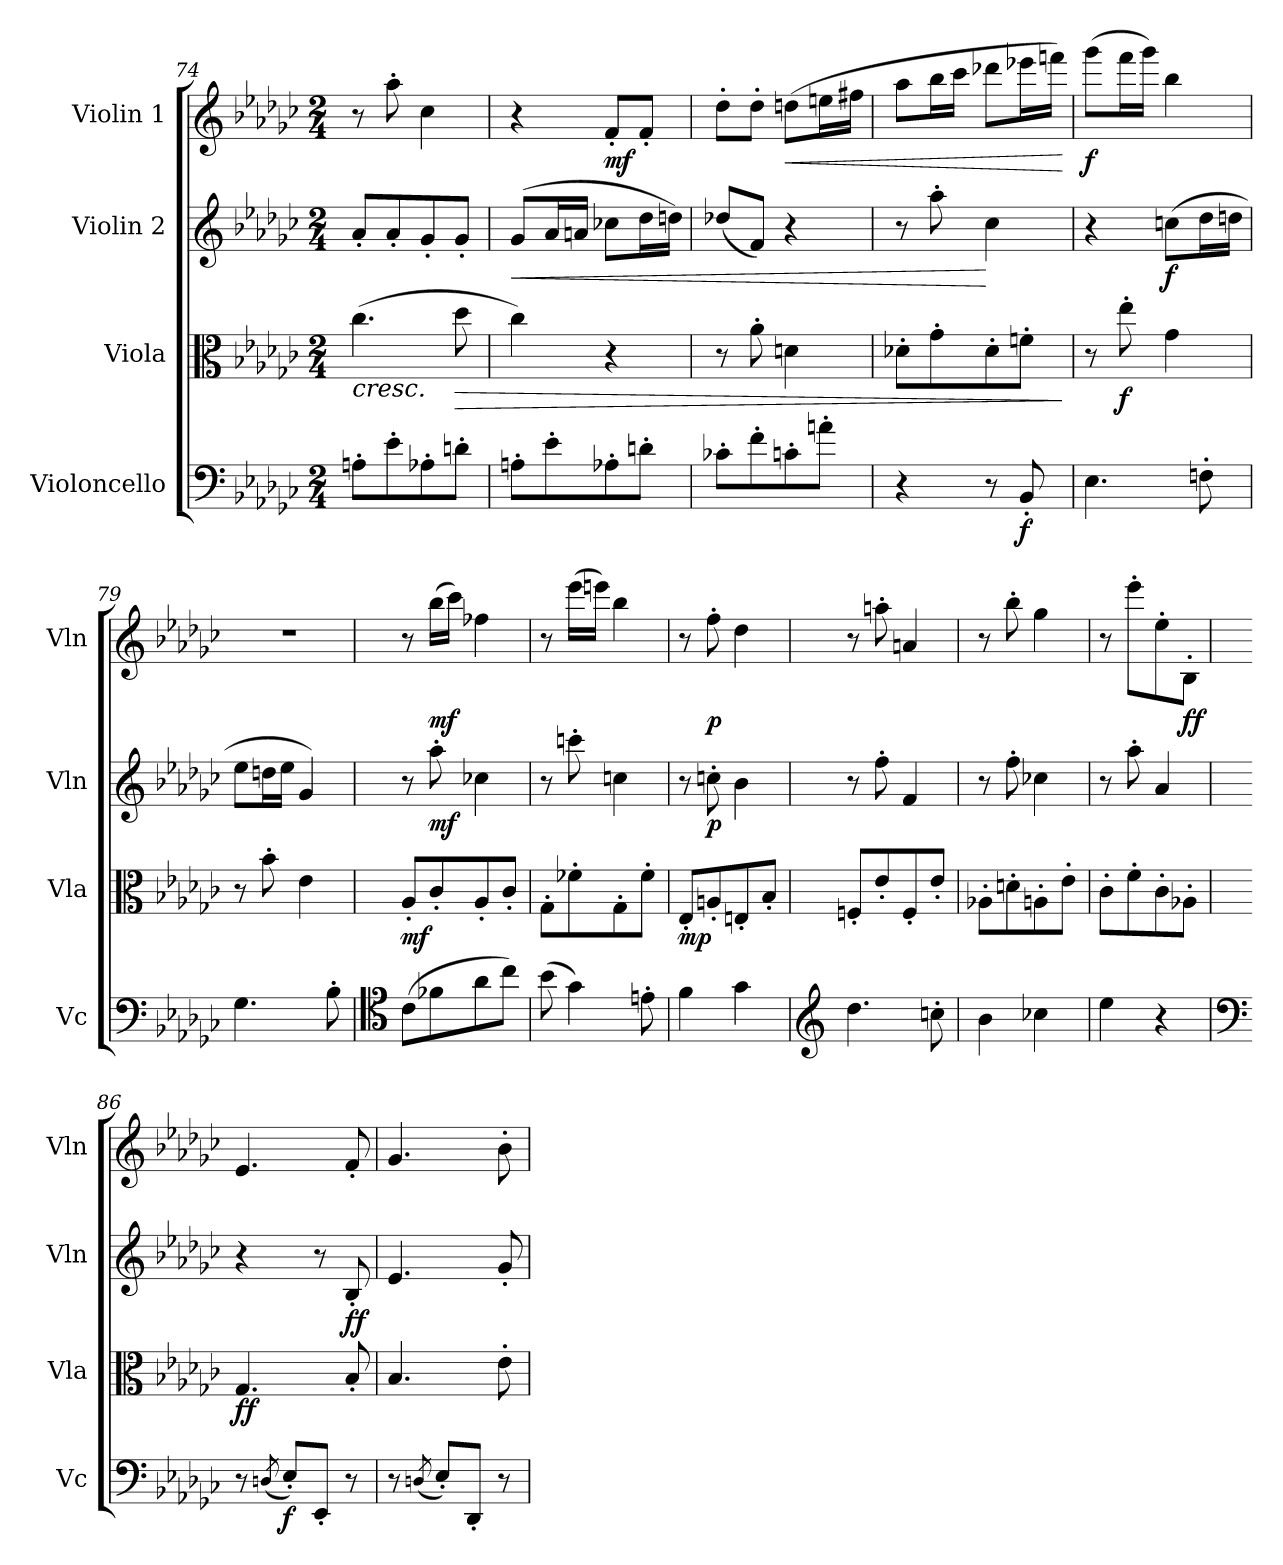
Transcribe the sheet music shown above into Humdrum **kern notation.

**kern	**dynam	**kern	**dynam	**kern	**dynam	**kern	**dynam
*part4	*part4	*part3	*part3	*part2	*part2	*part1	*part1
*staff4	*staff4	*staff3	*staff3	*staff2	*staff2	*staff1	*staff1
*I"Violoncello	*	*I"Viola	*	*I"Violin 2	*	*I"Violin 1	*
*I'Vc	*	*I'Vla	*	*I'Vln	*	*I'Vln	*
*clefF4	*	*clefC3	*	*clefG2	*	*clefG2	*
*k[b-e-a-d-g-c-]	*	*k[b-e-a-d-g-c-]	*	*k[b-e-a-d-g-c-]	*	*k[b-e-a-d-g-c-]	*
*M2/4	*	*M2/4	*	*M2/4	*	*M2/4	*
=74	=74	=74	=74	=74	=74	=74	=74
!	!	!	!LO:HP:b	!	!	!	!
8An'\L	.	(4.cc-\	<	8a-'/L	.	8r	.
8e-'\	.	.	.	8a-'/	.	8aa-'\	.
8A-X'\	.	.	.	8g-'/	.	4cc-\	.
!	!	!	!LO:HP:b	!	!	!	!
8dn'\J	.	8dd-\	>	8g-'/J	.	.	.
=75	=75	=75	=75	=75	=75	=75	=75
!	!	!	!	!	!LO:HP:b	!	!
8An'\L	.	4cc-\)	.	(8g-/L	<	4r	.
8e-'\	.	.	.	16a-/L	.	.	.
.	.	.	.	16an/JJ	.	.	.
!	!	!	!	!	!	!	!LO:DY:b
8A-X'\	.	4r	[	8cc-X\L	.	8f'/L	mf
8dn'\J	.	.	.	16dd-\L	.	8f'/J	.
.	.	.	.	16ddn\JJ)	.	.	.
=76	=76	=76	=76	=76	=76	=76	=76
8c-X'\L	.	8r	.	(8dd-X/L	.	8dd-'\L	.
8f'\	.	8a-'\	.	8f/J)	.	8dd-'\J	.
!	!	!	!	!	!	!	!LO:HP:b
8cn'\	.	4dn\	.	4r	.	(8ddn\L	<
8an'\J	.	.	.	.	.	16een\L	.
.	.	.	.	.	.	16ff#X\JJ	.
!!LO:LB:g=z
=77	=77	=77	=77	=77	=77	=77	=77
4r	.	8d-X'\L	.	8r	.	8aa-\L	.
.	.	8g-'\	.	8aa-'\	.	16bb-\L	.
.	.	.	.	.	.	16ccc-\JJ	.
8r	.	8d-'\	.	4cc-\	[	8ddd-X\L	.
!	!LO:DY:b	!	!	!	!	!	!
8BB-'/	f	8fn'\J	.	.	.	16eee-X\L	.
.	.	.	.	.	.	16fffn\JJ)	.
.	.	.	]	.	.	.	[
=78	=78	=78	=78	=78	=78	=78	=78
!	!	!	!	!	!	!	!LO:DY:b
4.E-\	.	8r	.	4r	.	(8ggg-\L	f
!	!	!	!LO:DY:b	!	!	!	!
.	.	8ee-'\	f	.	.	16fff\L	.
.	.	.	.	.	.	16ggg-\JJ)	.
!	!	!	!	!	!LO:DY:b	!	!
.	.	4g-\	.	(8ccn\L	f	4bb-\	.
8Fn'\	.	.	.	16dd-\L	.	.	.
.	.	.	.	16ddn\JJ	.	.	.
=79	=79	=79	=79	=79	=79	=79	=79
4.G-\	.	8r	.	8ee-\L	.	2r	.
.	.	8b-'\	.	16ddn\L	.	.	.
.	.	.	.	16ee-\JJ	.	.	.
.	.	4e-\	.	4g-/)	.	.	.
8B-'\	.	.	.	.	.	.	.
=80	=80	=80	=80	=80	=80	=80	=80
*clefC4	*	*	*	*	*	*	*
!	!	!	!LO:DY:b	!	!	!	!
(8c-\L	.	8A-'/L	mf	8r	.	8r	.
!	!	!	!	!	!LO:DY:b	!	!LO:DY:b
8f-X\	.	8c-'/	.	8aa-'\	mf	(16bb-\LL	mf
.	.	.	.	.	.	16ccc-\JJ)	.
8a-\	.	8A-'/	.	4cc-X\	.	4ff-X\	.
8cc-\J)	.	8c-'/J	.	.	.	.	.
=81	=81	=81	=81	=81	=81	=81	=81
(8b-\	.	8G-'\L	.	8r	.	8r	.
4g-\)	.	8f-X'\	.	8cccn'\	.	(16eee-\LL	.
.	.	.	.	.	.	16eeen\JJ)	.
.	.	8G-'\	.	4ccn\	.	4bb-\	.
8en'\	.	8f-'\J	.	.	.	.	.
=82	=82	=82	=82	=82	=82	=82	=82
!	!	!	!LO:DY:b	!	!	!	!
4f\	.	8E-'/L	mp	8r	.	8r	.
!	!	!	!	!	!LO:DY:b	!	!LO:DY:b
.	.	8An'/	.	8ccn'\	p	8ff'\	p
4g-\	.	8En'/	.	4b-\	.	4dd-\	.
.	.	8B-'/J	.	.	.	.	.
=83	=83	=83	=83	=83	=83	=83	=83
*clefG2	*	*	*	*	*	*	*
4.dd-\	.	8Fn'/L	.	8r	.	8r	.
.	.	8e-'/	.	8ff'\	.	8aan'\	.
.	.	8F'/	.	4f/	.	4an/	.
8ccn'\	.	8e-'/J	.	.	.	.	.
=84	=84	=84	=84	=84	=84	=84	=84
4b-\	.	8A-X'\L	.	8r	.	8r	.
.	.	8dn'\	.	8ff'\	.	8bb-'\	.
4cc-X\	.	8An'\	.	4cc-X\	.	4gg-\	.
.	.	8e-'\J	.	.	.	.	.
!!LO:PB:g=z
=85	=85	=85	=85	=85	=85	=85	=85
4ee-\	.	8c-'\L	.	8r	.	8r	.
.	.	8f'\	.	8aa-'\	.	8eee-'\L	.
4r	.	8c-'\	.	4a-/	.	8ee-'\	.
!	!	!	!	!	!	!	!LO:DY:b
.	.	8A-X'\J	.	.	.	8B-'\J	ff
=86	=86	=86	=86	=86	=86	=86	=86
*clefF4	*	*	*	*	*	*	*
!	!	!	!LO:DY:b	!	!	!	!
8r	.	4.G-/	ff	4r	.	4.e-/	.
(8qDn/	.	.	.	.	.	.	.
!	!LO:DY:b	!	!	!	!	!	!
8E-'/L)	f	.	.	.	.	.	.
8EE-'/J	.	.	.	8r	.	.	.
!	!	!	!	!	!LO:DY:b	!	!
8r	.	8B-'/	.	8B-'/	ff	8f'/	.
=87	=87	=87	=87	=87	=87	=87	=87
8r	.	4.B-/	.	4.e-/	.	4.g-/	.
(8qDn/	.	.	.	.	.	.	.
8E-'/L)	.	.	.	.	.	.	.
8DD-'/J	.	.	.	.	.	.	.
8r	.	8e-'\	.	8g-'/	.	8b-'\	.
=	=	=	=	=	=	=	=
*-	*-	*-	*-	*-	*-	*-	*-
